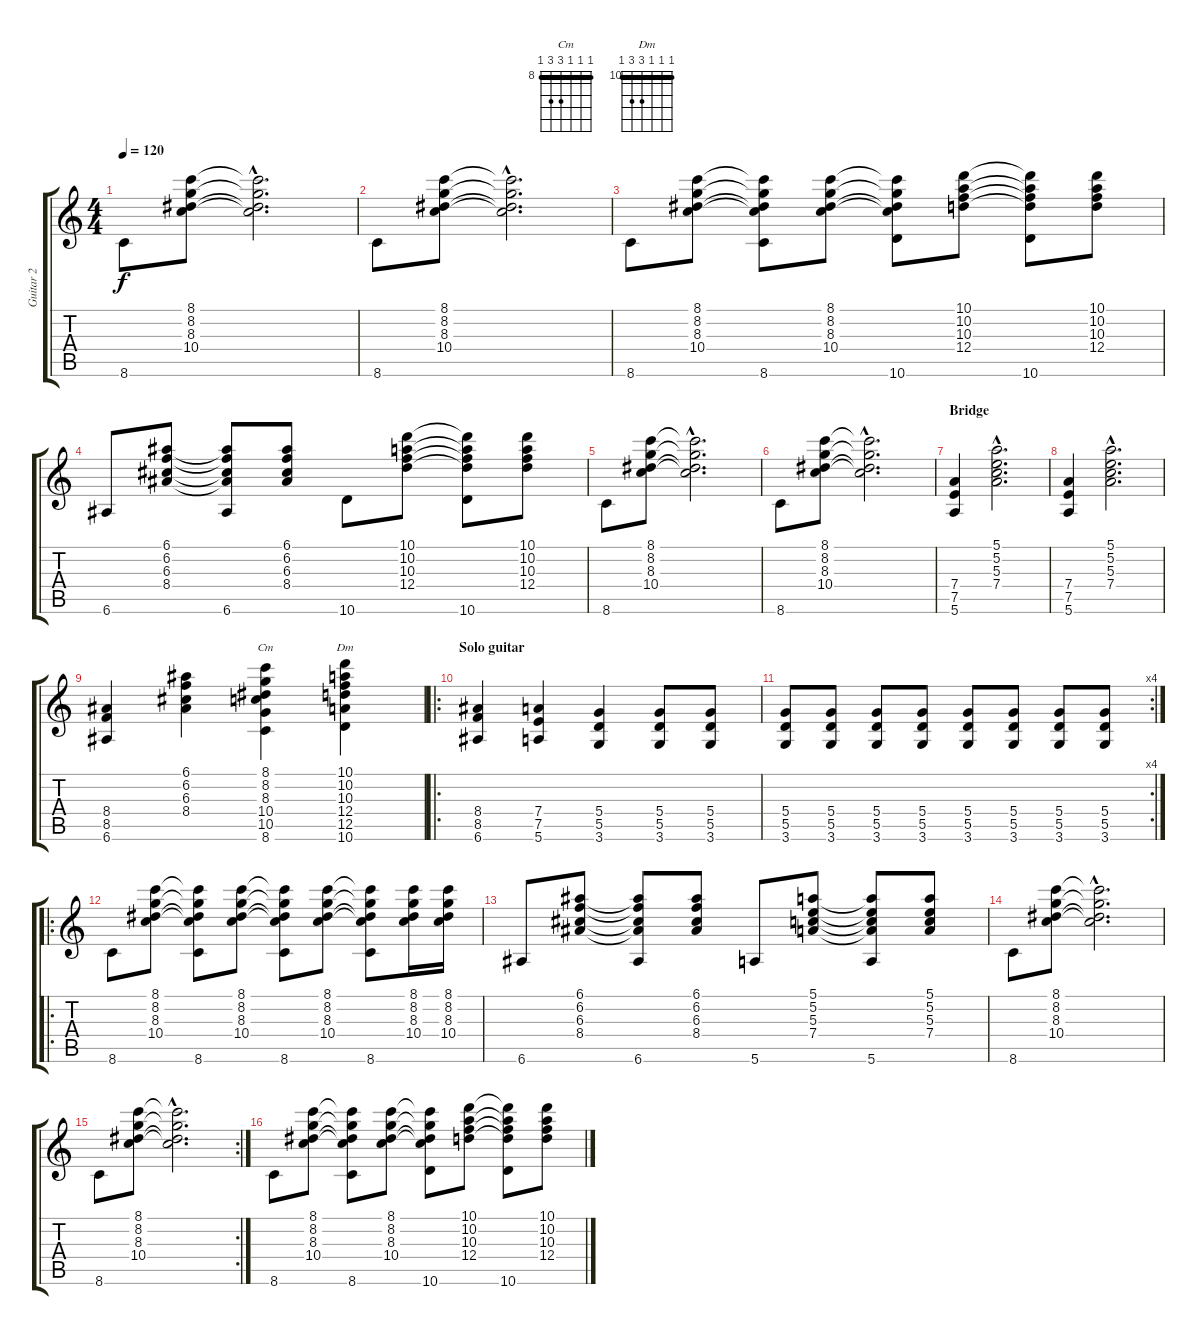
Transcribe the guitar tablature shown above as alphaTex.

\track ("Guitar 2" "Guitar 2") {instrument distortionguitar}
\staff {score tabs}
\tuning (E4 B3 G3 D3 A2 E2) {hide}
\chord ("Cm" 8 8 8 10 10 8) {firstfret 8 barre 8}
\chord ("Dm" 10 10 10 12 12 10) {firstfret 10 barre 10}
\ts (4 4)
\tempo 120
\clef g2
\ks c
8.6.8{dy f} (8.1 8.2 8.3 10.4).8 (8.1{hac t} 8.2{hac t} 8.3{hac t} 10.4{hac t}).2{d} |
8.6.8 (8.1 8.2 8.3 10.4).8 (8.1{hac t} 8.2{hac t} 8.3{hac t} 10.4{hac t}).2{d} |
8.6.8 (8.1 8.2 8.3 10.4).8 (8.1{t} 8.2{t} 8.3{t} 10.4{t} 8.6).8 (8.1 8.2 8.3 10.4).8 (8.1{t} 8.2{t} 8.3{t} 10.4{t} 10.6).8 (10.1 10.2 10.3 12.4).8 (10.1{t} 10.2{t} 10.3{t} 12.4{t} 10.6).8 (10.1 10.2 10.3 12.4).8 |
6.6.8 (6.1 6.2 6.3 8.4).8 (6.1{t} 6.2{t} 6.3{t} 8.4{t} 6.6).8 (6.1 6.2 6.3 8.4).8 10.6.8 (10.1 10.2 10.3 12.4).8 (10.1{t} 10.2{t} 10.3{t} 12.4{t} 10.6).8 (10.1 10.2 10.3 12.4).8 |
8.6.8 (8.1 8.2 8.3 10.4).8 (8.1{hac t} 8.2{hac t} 8.3{hac t} 10.4{hac t}).2{d} |
8.6.8 (8.1 8.2 8.3 10.4).8 (8.1{hac t} 8.2{hac t} 8.3{hac t} 10.4{hac t}).2{d} |
\section ("" "Bridge")
(7.4 7.5 5.6).4 (5.1{hac} 5.2{hac} 5.3{hac} 7.4{hac}).2{d} |
(7.4 7.5 5.6).4 (5.1{hac} 5.2{hac} 5.3{hac} 7.4{hac}).2{d} |
(8.4 8.5 6.6).4 (6.1 6.2 6.3 8.4).4 (8.1 8.2 8.3 10.4 10.5 8.6).4{ch "Cm"} (10.1 10.2 10.3 12.4 12.5 10.6).4{ch "Dm"} |
\ro
\section ("" "Solo guitar")
(8.4 8.5 6.6).4 (7.4 7.5 5.6).4 (5.4 5.5 3.6).4 (5.4 5.5 3.6).8 (5.4 5.5 3.6).8 |
\rc 4
(5.4 5.5 3.6).8 (5.4 5.5 3.6).8 (5.4 5.5 3.6).8 (5.4 5.5 3.6).8 (5.4 5.5 3.6).8 (5.4 5.5 3.6).8 (5.4 5.5 3.6).8 (5.4 5.5 3.6).8 |
\ro
8.6.8 (8.1 8.2 8.3 10.4).8 (8.1{t} 8.2{t} 8.3{t} 10.4{t} 8.6).8 (8.1 8.2 8.3 10.4).8 (8.1{t} 8.2{t} 8.3{t} 10.4{t} 8.6).8 (8.1 8.2 8.3 10.4).8 (8.1{t} 8.2{t} 8.3{t} 10.4{t} 8.6).8 (8.1 8.2 8.3 10.4).16 (8.1 8.2 8.3 10.4).16 |
6.6.8 (6.1 6.2 6.3 8.4).8 (6.1{t} 6.2{t} 6.3{t} 8.4{t} 6.6).8 (6.1 6.2 6.3 8.4).8 5.6.8 (5.1 5.2 5.3 7.4).8 (5.1{t} 5.2{t} 5.3{t} 7.4{t} 5.6).8 (5.1 5.2 5.3 7.4).8 |
8.6.8 (8.1 8.2 8.3 10.4).8 (8.1{hac t} 8.2{hac t} 8.3{hac t} 10.4{hac t}).2{d} |
\rc 2
8.6.8 (8.1 8.2 8.3 10.4).8 (8.1{hac t} 8.2{hac t} 8.3{hac t} 10.4{hac t}).2{d} |
8.6.8 (8.1 8.2 8.3 10.4).8 (8.1{t} 8.2{t} 8.3{t} 10.4{t} 8.6).8 (8.1 8.2 8.3 10.4).8 (8.1{t} 8.2{t} 8.3{t} 10.4{t} 10.6).8 (10.1 10.2 10.3 12.4).8 (10.1{t} 10.2{t} 10.3{t} 12.4{t} 10.6).8 (10.1 10.2 10.3 12.4).8
